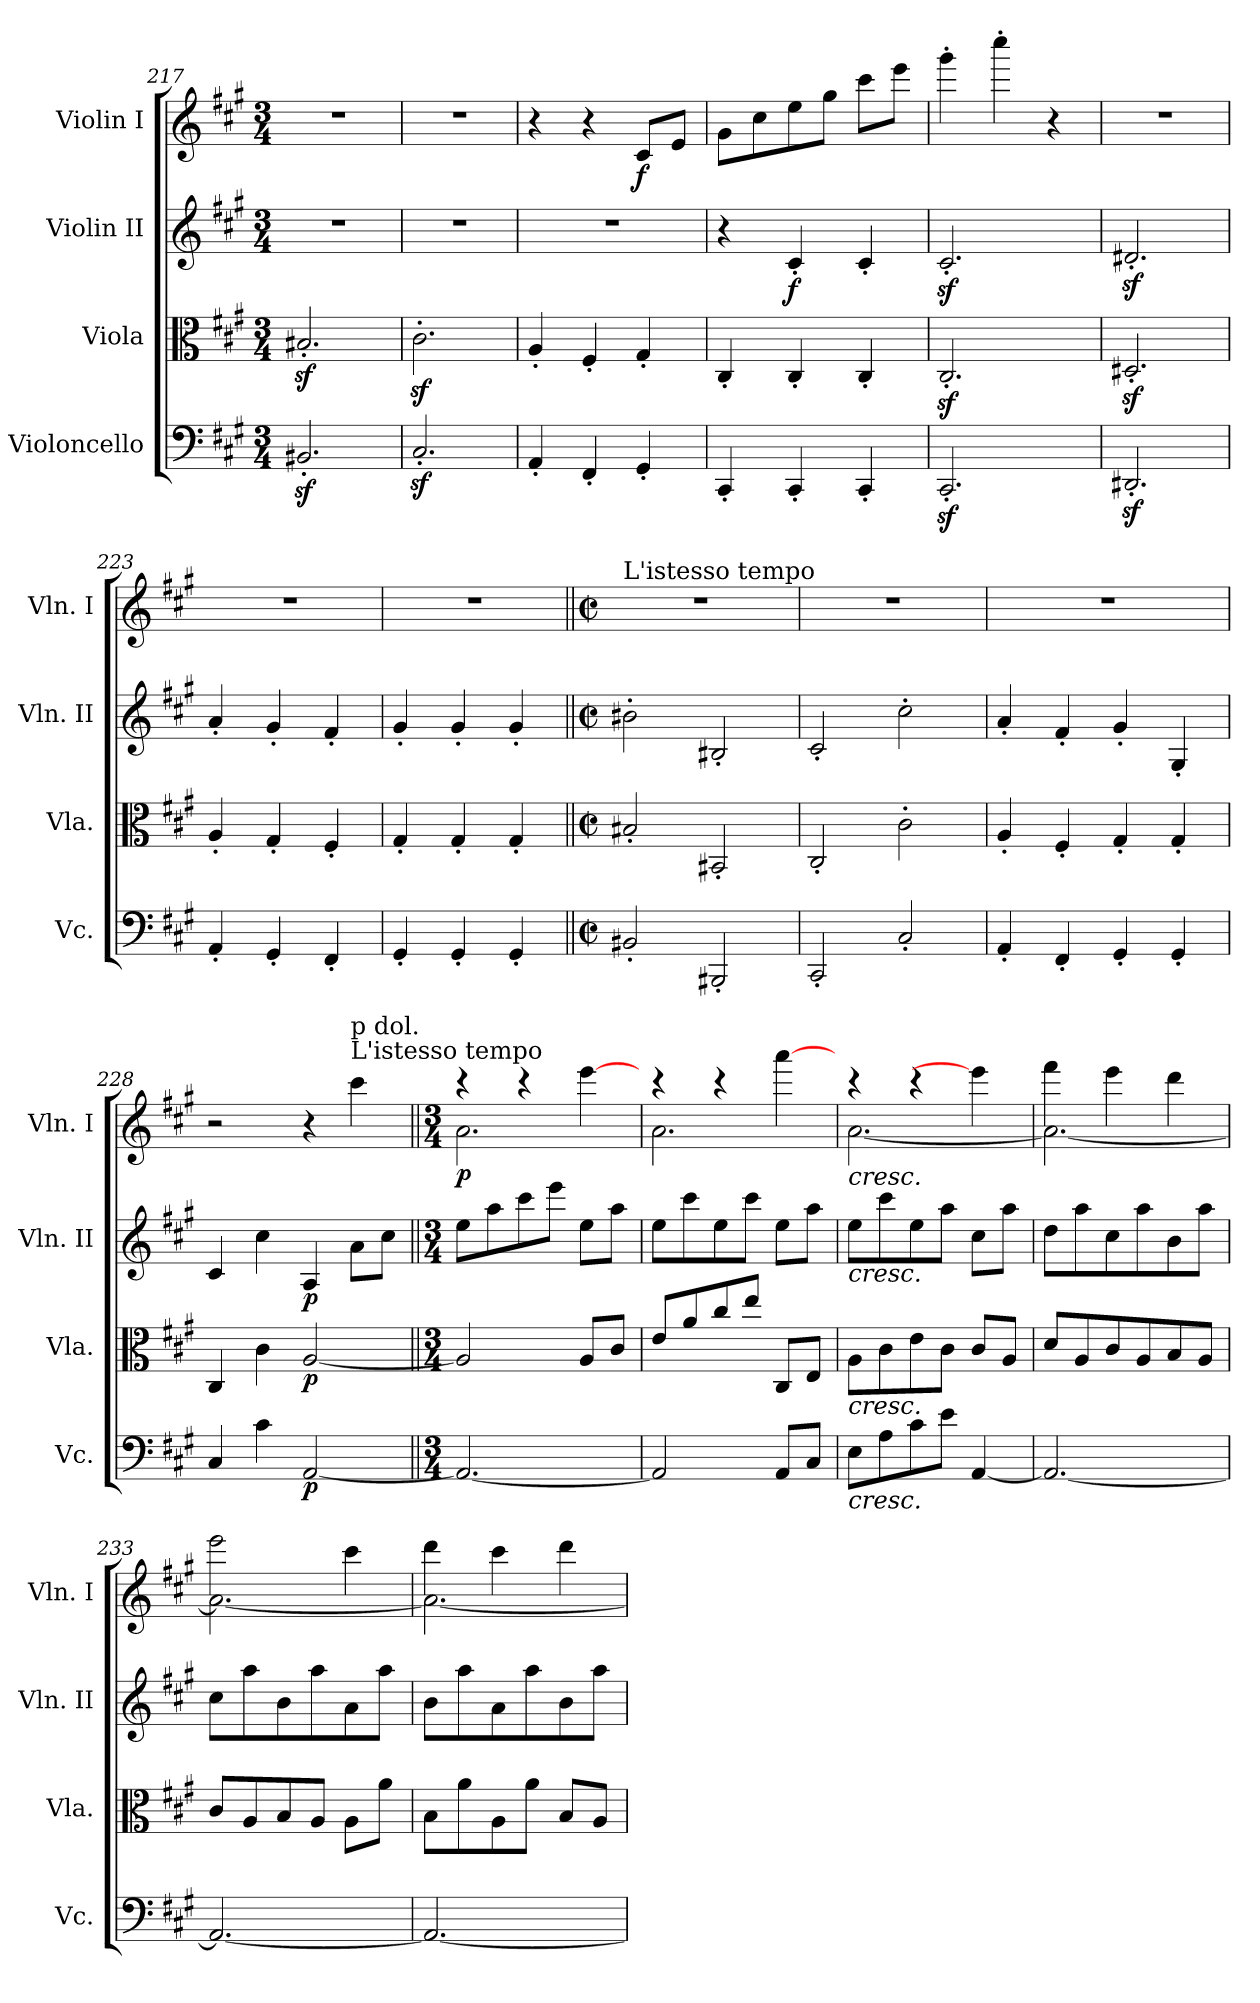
**kern	**dynam	**kern	**dynam	**kern	**dynam	**kern	**dynam
*part4	*part4	*part3	*part3	*part2	*part2	*part1	*part1
*staff4	*staff4	*staff3	*staff3	*staff2	*staff2	*staff1	*staff1
*I"Violoncello	*	*I"Viola	*	*I"Violin II	*	*I"Violin I	*
*I'Vc.	*	*I'Vla.	*	*I'Vln. II	*	*I'Vln. I	*
*clefF4	*	*clefC3	*	*clefG2	*	*clefG2	*
*k[f#c#g#]	*	*k[f#c#g#]	*	*k[f#c#g#]	*	*k[f#c#g#]	*
*M3/4	*	*M3/4	*	*M3/4	*	*M3/4	*
=217	=217	=217	=217	=217	=217	=217	=217
2.BB#Xz<'/	.	2.B#Xz<'/	.	2.r	.	2.r	.
=218	=218	=218	=218	=218	=218	=218	=218
2.C#z<'/	.	2.c#z<'\	.	2.r	.	2.r	.
=219	=219	=219	=219	=219	=219	=219	=219
4AA'/	.	4A'/	.	2.r	.	4r	.
4FF#'/	.	4F#'/	.	.	.	4r	.
!	!	!	!	!	!	!	!LO:DY:b
4GG#'/	.	4G#'/	.	.	.	8c#/L	f
.	.	.	.	.	.	8e/J	.
=220	=220	=220	=220	=220	=220	=220	=220
4CC#'/	.	4C#'/	.	4r	.	8g#\L	.
.	.	.	.	.	.	8cc#\	.
!	!	!	!	!	!LO:DY:b	!	!
4CC#'/	.	4C#'/	.	4c#'/	f	8ee\	.
.	.	.	.	.	.	8gg#\J	.
4CC#'/	.	4C#'/	.	4c#'/	.	8ccc#\L	.
.	.	.	.	.	.	8eee\J	.
=221	=221	=221	=221	=221	=221	=221	=221
2.CC#z<'/	.	2.C#z<'/	.	2.c#z<'/	.	4ggg#'\	.
.	.	.	.	.	.	4cccc#'\	.
.	.	.	.	.	.	4r	.
=222	=222	=222	=222	=222	=222	=222	=222
2.DD#Xz<'/	.	2.D#Xz<'/	.	2.d#Xz<'/	.	2.r	.
!!LO:LB:g=z
=223	=223	=223	=223	=223	=223	=223	=223
4AA'/	.	4A'/	.	4a'/	.	2.r	.
4GG#'/	.	4G#'/	.	4g#'/	.	.	.
4FF#'/	.	4F#'/	.	4f#'/	.	.	.
=224	=224	=224	=224	=224	=224	=224	=224
4GG#'/	.	4G#'/	.	4g#'/	.	2.r	.
4GG#'/	.	4G#'/	.	4g#'/	.	.	.
4GG#'/	.	4G#'/	.	4g#'/	.	.	.
=225||	=225||	=225||	=225||	=225||	=225||	=225||	=225||
*M2/2	*	*M2/2	*	*M2/2	*	*M2/2	*
*met(c|)	*	*met(c|)	*	*met(c|)	*	*met(c|)	*
!	!	!	!	!	!	!LO:TX:a:t=L'istesso tempo	!
2BB#X'/	.	2B#X'/	.	2b#X'\	.	1r	.
2BBB#X'/	.	2BB#X'/	.	2B#X'/	.	.	.
=226	=226	=226	=226	=226	=226	=226	=226
2CC#'/	.	2C#'/	.	2c#'/	.	1r	.
2C#'/	.	2c#'\	.	2cc#'\	.	.	.
=227	=227	=227	=227	=227	=227	=227	=227
4AA'/	.	4A'/	.	4a'/	.	1r	.
4FF#'/	.	4F#'/	.	4f#'/	.	.	.
4GG#'/	.	4G#'/	.	4g#'/	.	.	.
4GG#'/	.	4G#'/	.	4G#'/	.	.	.
=228	=228	=228	=228	=228	=228	=228	=228
4C#/	.	4C#/	.	4c#/	.	2r	.
4c#\	.	4c#\	.	4cc#\	.	.	.
!	!LO:DY:b	!	!LO:DY:b	!	!LO:DY:b	!	!
[2AA/	p	[2A/	p	4A/	p	4r	.
!	!	!	!	!	!	!LO:TX:a:t=L'istesso tempo	!
!	!	!	!	!	!	!LO:TX:a:t=p  dol.	!
.	.	.	.	8a\L	.	4ccc#\	.
.	.	.	.	8cc#\J	.	.	.
!!LO:LB:g=z
=229||	=229||	=229||	=229||	=229||	=229||	=229||	=229||
*M3/4	*	*M3/4	*	*M3/4	*	*M3/4	*
*	*	*	*	*	*	*^	*
!	!	!	!	!	!	!	!	!LO:DY:b
2.AA/_	.	2A/]	.	8ee\L	.	4r	2.a\	p
.	.	.	.	8aa\	.	.	.	.
.	.	.	.	8ccc#\	.	4r	.	.
.	.	.	.	8eee\J	.	.	.	.
.	.	8A/L	.	8ee\L	.	[4eee\	.	.
.	.	8c#/J	.	8aa\J	.	.	.	.
=230	=230	=230	=230	=230	=230	=230	=230	=230
2AA/]	.	8e/L	.	8ee\L	.	4r	2.a\	.
.	.	8a/	.	8ccc#\	.	.	.	.
.	.	8cc#/	.	8ee\	.	4r	.	.
.	.	8ee/J	.	8ccc#\J	.	.	.	.
8AA/L	.	8C#/L	.	8ee\L	.	[4aaa\	.	.
8C#/J	.	8E/J	.	8aa\J	.	.	.	.
=231	=231	=231	=231	=231	=231	=231	=231	=231
!	!	!	!	!	!	!LO:TX:b:i:t=cresc.	!	!
!	!	!	!	!LO:TX:b:i:t=cresc.	!	!	!	!
!	!	!LO:TX:b:i:t=cresc.	!	!	!	!	!	!
!LO:TX:b:i:t=cresc.	!	!	!	!	!	!	!	!
8E\L	.	8A\L	.	8ee\L	.	4r	[2.a\	.
8A\	.	8c#\	.	8ccc#\	.	.	.	.
8c#\	.	8e\	.	8ee\	.	4r	.	.
8e\J	.	8c#\J	.	8aa\J	.	.	.	.
[4AA/	.	8c#/L	.	8cc#\L	.	4eee\]	.	.
.	.	8A/J	.	8aa\J	.	.	.	.
=232	=232	=232	=232	=232	=232	=232	=232	=232
2.AA/_	.	8d/L	.	8dd\L	.	4fff#\	2.a\_	.
.	.	8A/	.	8aa\	.	.	.	.
.	.	8c#/	.	8cc#\	.	4eee\	.	.
.	.	8A/	.	8aa\	.	.	.	.
.	.	8B/	.	8b\	.	4ddd\	.	.
.	.	8A/J	.	8aa\J	.	.	.	.
=233	=233	=233	=233	=233	=233	=233	=233	=233
2.AA/_	.	8c#/L	.	8cc#\L	.	2eee\	2.a\_	.
.	.	8A/	.	8aa\	.	.	.	.
.	.	8B/	.	8b\	.	.	.	.
.	.	8A/J	.	8aa\	.	.	.	.
.	.	8A\L	.	8a\	.	4ccc#\	.	.
.	.	8a\J	.	8aa\J	.	.	.	.
!!LO:LB:g=z	!!
=234	=234	=234	=234	=234	=234	=234	=234	=234
2.AA/_	.	8B\L	.	8b\L	.	4ddd\	2.a\_	.
.	.	8a\	.	8aa\	.	.	.	.
.	.	8A\	.	8a\	.	4ccc#\	.	.
.	.	8a\J	.	8aa\	.	.	.	.
.	.	8B/L	.	8b\	.	4ddd\	.	.
.	.	8A/J	.	8aa\J	.	.	.	.
*	*	*	*	*	*	*v	*v	*
=	=	=	=	=	=	=	=
*-	*-	*-	*-	*-	*-	*-	*-
